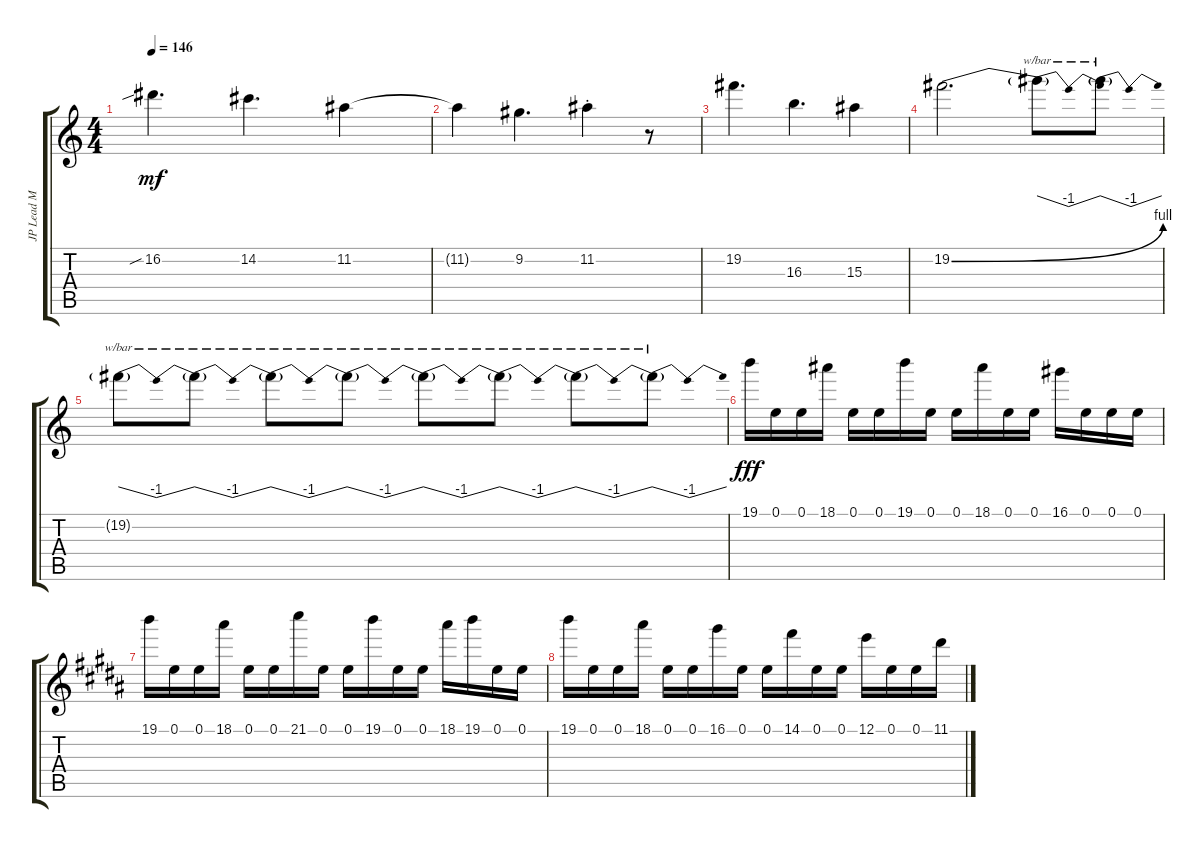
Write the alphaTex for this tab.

\track ("JP Lead M" "JP Lead M") {instrument distortionguitar}
\staff {score tabs}
\tuning (E4 B3 G3 D3 A2 E2) {hide}
\ts (4 4)
\tempo 146
\clef g2
\ks c
16.2{sib}.4{d dy mf} 14.2.4{d} 11.2.4 |
11.2{t}.4 9.2.4{d} 11.2{st}.4 r.8 |
19.2.4{d} 16.3.4{d} 15.3.4 |
19.2{be (bend 0 0 60 4)}.2{d} 19.2{t}.8{tbe (dip default 0 0 30 -4 60 0)} 19.2{t}.8{tbe (dip default 0 0 30 -4 60 0)} |
19.2{t}.8{tbe (dip default 0 0 30 -4 60 0)} 19.2{t}.8{tbe (dip default 0 0 30 -4 60 0)} 19.2{t}.8{tbe (dip default 0 0 30 -4 60 0)} 19.2{t}.8{tbe (dip default 0 0 30 -4 60 0)} 19.2{t}.8{tbe (dip default 0 0 30 -4 60 0)} 19.2{t}.8{tbe (dip default 0 0 30 -4 60 0)} 19.2{t}.8{tbe (dip default 0 0 30 -4 60 0)} 19.2{t}.8{tbe (dip default 0 0 30 -4 60 0)} |
19.1.16{dy fff} 0.1.16 0.1.16 18.1.16 0.1.16 0.1.16 19.1.16 0.1.16 0.1.16 18.1.16 0.1.16 0.1.16 16.1.16 0.1.16 0.1.16 0.1.16 |
\ks g#minor
19.1.16 0.1.16 0.1.16 18.1.16 0.1.16 0.1.16 21.1.16 0.1.16 0.1.16 19.1.16 0.1.16 0.1.16 18.1.16 19.1.16 0.1.16 0.1.16 |
19.1.16 0.1.16 0.1.16 18.1.16 0.1.16 0.1.16 16.1.16 0.1.16 0.1.16 14.1.16 0.1.16 0.1.16 12.1.16 0.1.16 0.1.16 11.1.16
